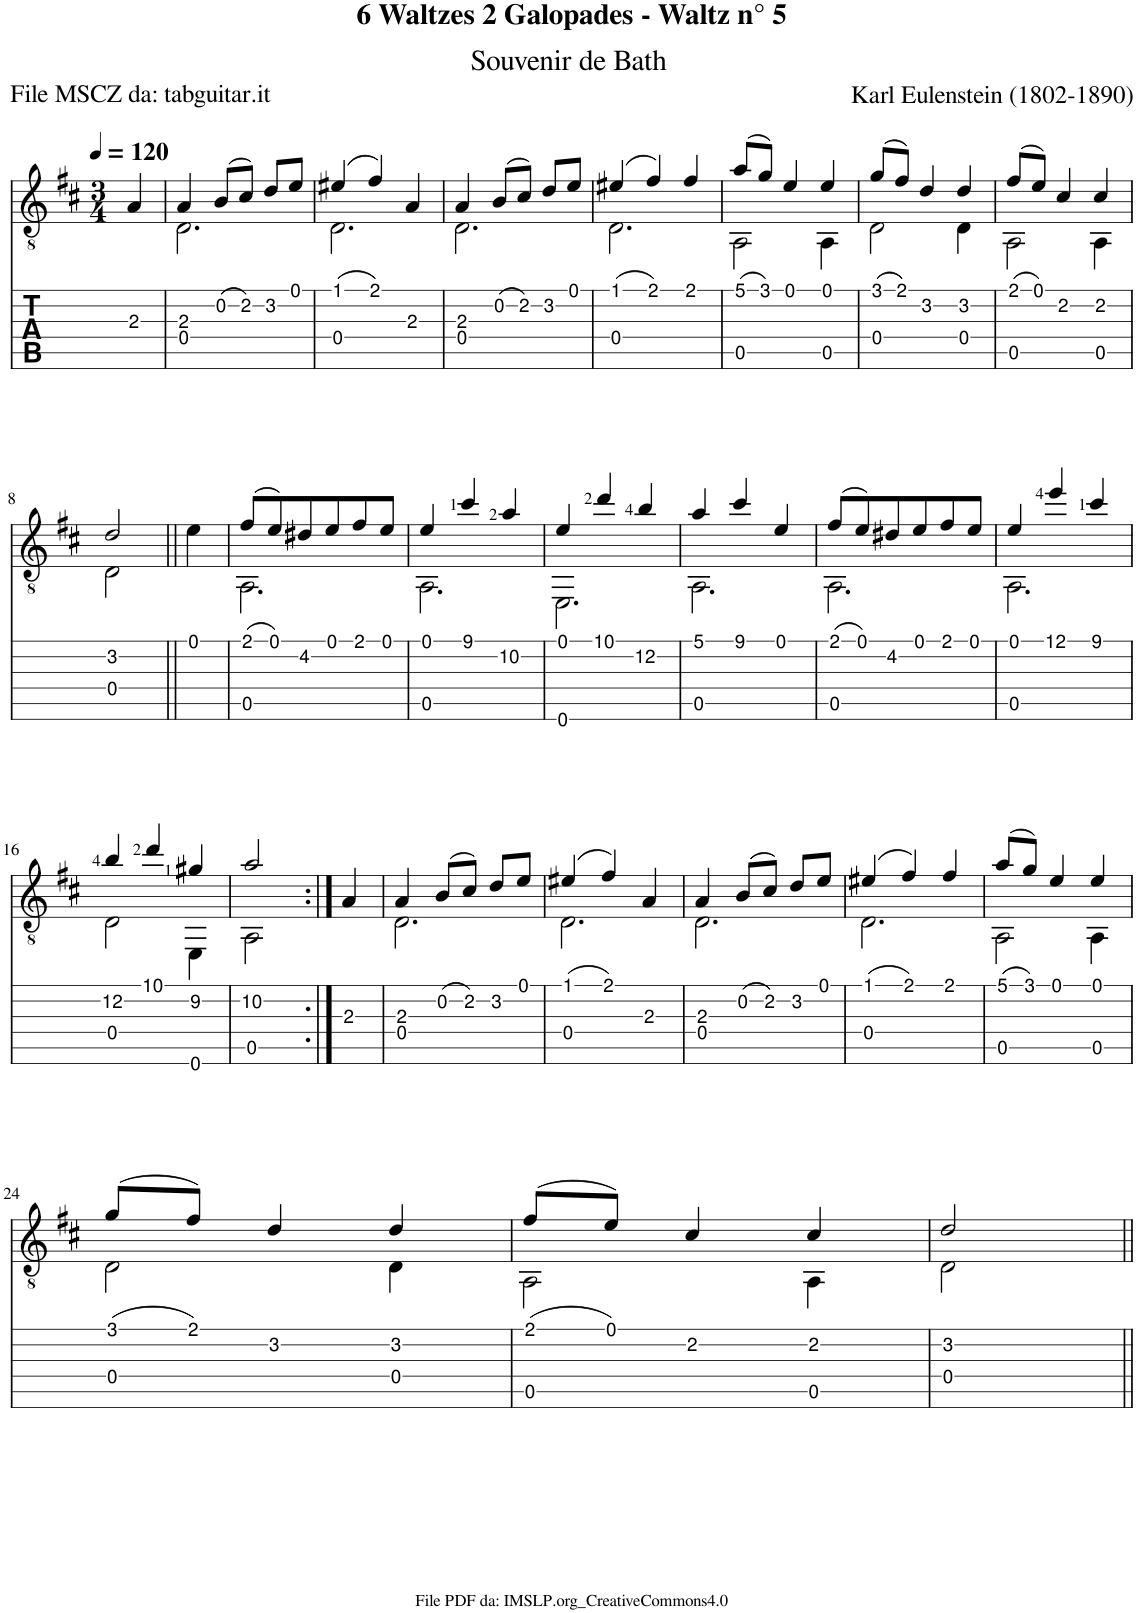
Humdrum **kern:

**kern	**kern
*part1	*part1
*staff2	*staff1
*I"Guitar	*
*I'Guit.	*
*stria6	*
*	*clefGv2
*k[f#c#]	*k[f#c#]
*M3/4	*M3/4
*MM120	*MM120
=	=
4A	4A/
=1	=1
*^	*^
4A	2.D	4A/	2.D\
8BL	.	(8B/L	.
8c#J	.	8c#/J)	.
8dL	.	8d/L	.
8eJ	.	8e/J	.
=2	=2	=2	=2
4e#	2.D	(4e#X/	2.D\
4f#	.	4f#/)	.
4A	.	4A/	.
=3	=3	=3	=3
4A	2.D	4A/	2.D\
8BL	.	(8B/L	.
8c#J	.	8c#/J)	.
8dL	.	8d/L	.
8eJ	.	8e/J	.
=4	=4	=4	=4
4e#	2.D	(4e#X/	2.D\
4f#	.	4f#/)	.
4f#	.	4f#/	.
=5	=5	=5	=5
8aL	2AA	(8a/L	2AA\
8gJ	.	8g/J)	.
4e	.	4e/	.
4e	4AA	4e/	4AA\
=6	=6	=6	=6
8gL	2D	(8g/L	2D\
8f#J	.	8f#/J)	.
4d	.	4d/	.
4d	4D	4d/	4D\
=7	=7	=7	=7
8f#L	2AA	(8f#/L	2AA\
8eJ	.	8e/J)	.
4c#	.	4c#/	.
4c#	4AA	4c#/	4AA\
!!LO:LB:g=z	!!
=8	=8	=8	=8
2d	2D	2d/	2D\
*v	*v	*	*
*	*v	*v
=9||	=9||
4e	4e\
=10	=10
*^	*^
8f#L	2.AA	(8f#/L	2.AA\
8eJ	.	8e/)	.
8d#L	.	8d#X/	.
8eJ	.	8e/	.
8f#L	.	8f#/	.
8eJ	.	8e/J	.
=11	=11	=11	=11
4e	2.AA	4e/	2.AA\
4cc#	.	4cc#/	.
4a	.	4a/	.
=12	=12	=12	=12
4e	2.EE	4e/	2.EE\
4dd	.	4dd/	.
4b	.	4b/	.
=13	=13	=13	=13
4a	2.AA	4a/	2.AA\
4cc#	.	4cc#/	.
4e	.	4e/	.
=14	=14	=14	=14
8f#L	2.AA	(8f#/L	2.AA\
8eJ	.	8e/)	.
8d#L	.	8d#X/	.
8eJ	.	8e/	.
8f#L	.	8f#/	.
8eJ	.	8e/J	.
=15	=15	=15	=15
4e	2.AA	4e/	2.AA\
4ee	.	4ee/	.
4cc#	.	4cc#/	.
!!LO:LB:g=z	!!
=16	=16	=16	=16
4b	2D	4b/	2D\
4dd	.	4dd/	.
4g#	4EE	4g#X/	4EE\
=17	=17	=17	=17
2a	2AA	2a/	2AA\
*v	*v	*	*
*	*v	*v
=18:|!	=18:|!
4A	4A/
=19	=19
*^	*^
4A	2.D	4A/	2.D\
8BL	.	(8B/L	.
8c#J	.	8c#/J)	.
8dL	.	8d/L	.
8eJ	.	8e/J	.
=20	=20	=20	=20
4e#	2.D	(4e#X/	2.D\
4f#	.	4f#/)	.
4A	.	4A/	.
=21	=21	=21	=21
4A	2.D	4A/	2.D\
8BL	.	(8B/L	.
8c#J	.	8c#/J)	.
8dL	.	8d/L	.
8eJ	.	8e/J	.
=22	=22	=22	=22
4e#	2.D	(4e#X/	2.D\
4f#	.	4f#/)	.
4f#	.	4f#/	.
=23	=23	=23	=23
8aL	2AA	(8a/L	2AA\
8gJ	.	8g/J)	.
4e	.	4e/	.
4e	4AA	4e/	4AA\
!!LO:LB:g=z	!!
=24	=24	=24	=24
8gL	2D	(8g/L	2D\
8f#J	.	8f#/J)	.
4d	.	4d/	.
4d	4D	4d/	4D\
=25	=25	=25	=25
8f#L	2AA	(8f#/L	2AA\
8eJ	.	8e/J)	.
4c#	.	4c#/	.
4c#	4AA	4c#/	4AA\
=26	=26	=26	=26
2d	2D	2d/	2D\
*v	*v	*	*
*	*v	*v
=||	=||
*-	*-
